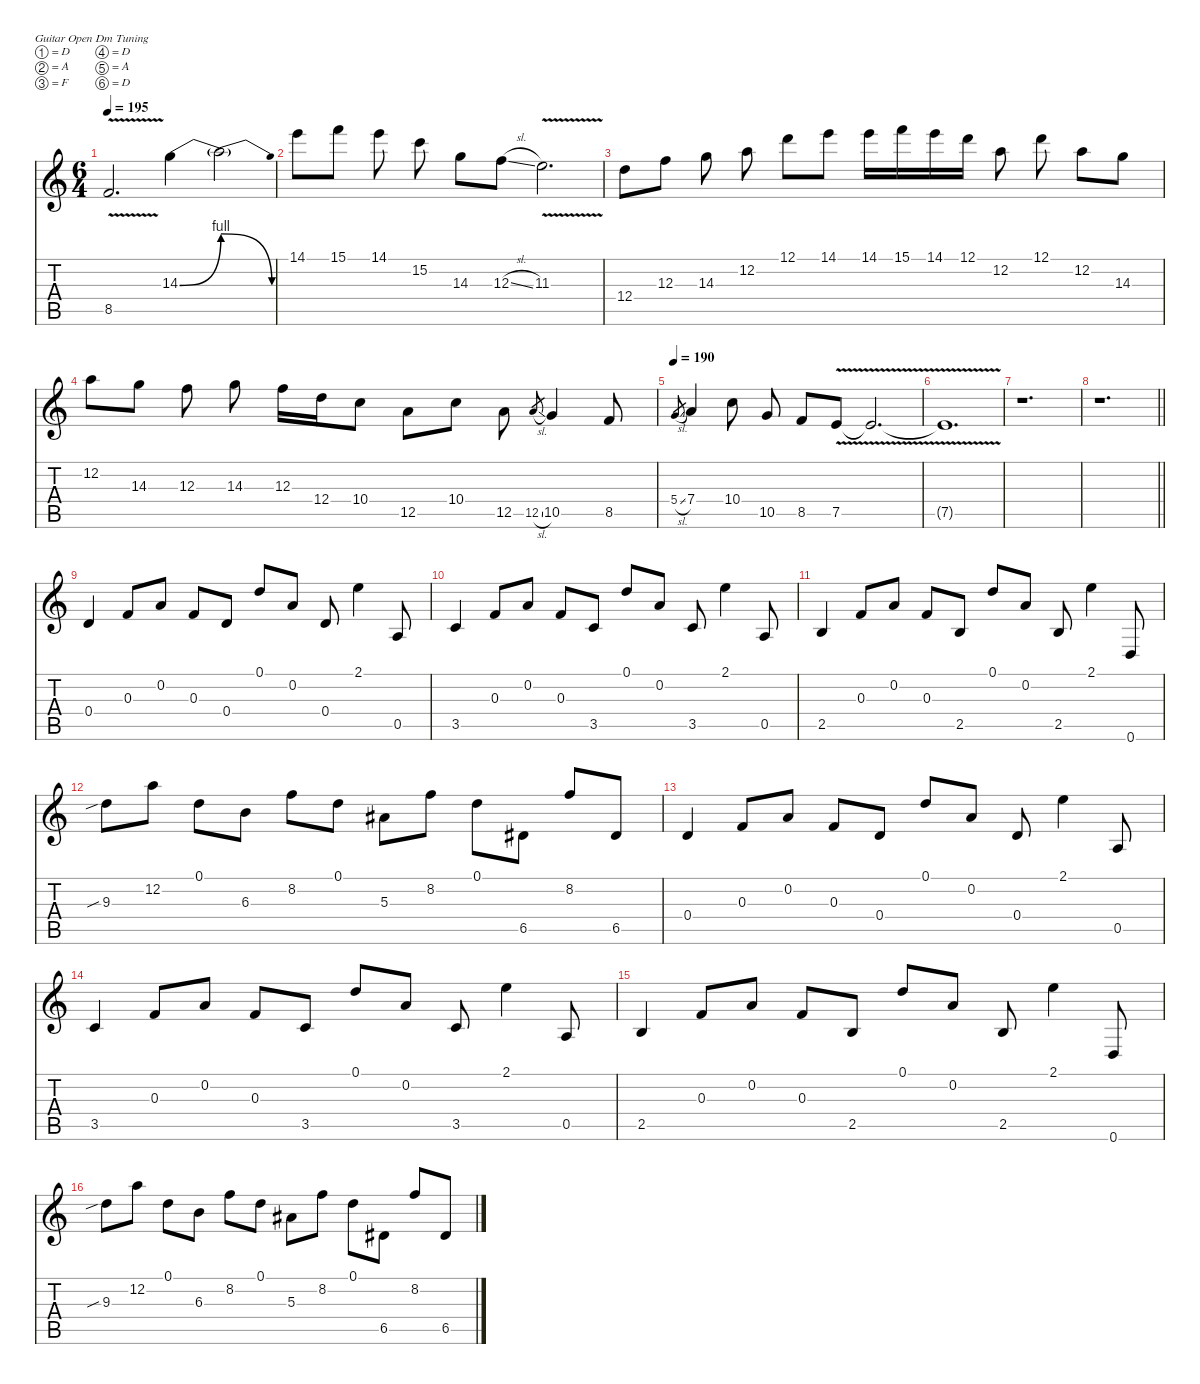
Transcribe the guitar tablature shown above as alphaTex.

\defaultSystemsLayout 4
\hideDynamics
\bracketExtendMode nobrackets
\singleTrackTrackNamePolicy hidden
\multiTrackTrackNamePolicy hidden
\firstSystemTrackNameMode fullname
\firstSystemTrackNameOrientation horizontal
\otherSystemsTrackNameOrientation horizontal
\track ("Guitar 1" "dist.guit.") {defaultSystemsLayout 4 mute instrument distortionguitar}
\staff {score tabs}
\tuning (D4 A3 F3 D3 A2 D2)
\ts (6 4)
\tempo 195
\clef g2
\ks c
8.5{v}.2{d dy f beam Up} 14.3{be (bend 0 0 60 4)}.4{beam Down} 14.3{be (release 0 4 60 0) t}.2{beam Down} |
14.1.8{beam Down} 15.1.8{beam Down} 14.1.8{beam Down beam split} 15.2.8{beam Down} 14.3.8{beam Down} 12.3{sl}.8{beam Down} 11.3{v}.2{d beam Down} |
12.4.8{beam Down} 12.3.8{beam Down} 14.3.8{beam Down beam split} 12.2.8{beam Down} 12.1.8{beam Down} 14.1.8{beam Down} 14.1.16{beam Down} 15.1.16{beam Down} 14.1.16{beam Down} 12.1.16{beam Down} 12.2.8{beam Down beam split} 12.1.8{beam Down} 12.2.8{beam Down} 14.3.8{beam Down} |
12.2.8{beam Down} 14.3.8{beam Down} 12.3.8{beam Down beam split} 14.3.8{beam Down} 12.3.16{beam Down} 12.4.16{beam Down} 10.4.8{beam Down} 12.5.8{beam Down} 10.4.8{beam Down} 12.5.8{beam Down} 12.5{sl}.8{gr dy mf beam Up} 10.5.4{dy f beam Up} 8.5.8{beam Up} |
\tempo 190
5.4{sl}.8{gr dy mp beam Up} 7.4.4{dy f beam Up} 10.4.8{beam Down beam split} 10.5.8{beam Up} 8.5.8{beam Up} 7.5{v}.8{beam Up} 7.5{v t}.2{d beam Up} |
7.5{v t}.1{d beam Up} |
r.1{d beam Down} |
\barLineRight lightlight
r.1{d beam Down} |
0.4.4{instrument acousticguitarsteel beam Up} 0.3.8{beam Up} 0.2.8{beam Up} 0.3.8{beam Up} 0.4.8{beam Up} 0.1.8{beam Up} 0.2.8{beam Up} 0.4.8{beam Up} 2.1.4{beam Down} 0.5.8{beam Up} |
3.5.4{beam Up} 0.3.8{beam Up} 0.2.8{beam Up} 0.3.8{beam Up} 3.5.8{beam Up} 0.1.8{beam Up} 0.2.8{beam Up} 3.5.8{beam Up} 2.1.4{beam Down} 0.5.8{beam Up} |
2.5.4{beam Up} 0.3.8{beam Up} 0.2.8{beam Up} 0.3.8{beam Up} 2.5.8{beam Up} 0.1.8{beam Up} 0.2.8{beam Up} 2.5.8{beam Up} 2.1.4{beam Down} 0.6.8{beam Up} |
9.3{sib}.8{beam Down} 12.2.8{beam Down} 0.1.8{beam Down} 6.3.8{beam Down} 8.2.8{beam Down} 0.1.8{beam Down} 5.3{acc #}.8{beam Down} 8.2.8{beam Down} 0.1.8{beam Down} 6.5{acc #}.8{beam Up} 8.2.8{beam Up} 6.5{acc #}.8{beam Up} |
0.4.4{beam Up} 0.3.8{beam Up} 0.2.8{beam Up} 0.3.8{beam Up} 0.4.8{beam Up} 0.1.8{beam Up} 0.2.8{beam Up} 0.4.8{beam Up} 2.1.4{beam Down} 0.5.8{beam Up} |
3.5.4{beam Up} 0.3.8{beam Up} 0.2.8{beam Up} 0.3.8{beam Up} 3.5.8{beam Up} 0.1.8{beam Up} 0.2.8{beam Up} 3.5.8{beam Up} 2.1.4{beam Down} 0.5.8{beam Up} |
2.5.4{beam Up} 0.3.8{beam Up} 0.2.8{beam Up} 0.3.8{beam Up} 2.5.8{beam Up} 0.1.8{beam Up} 0.2.8{beam Up} 2.5.8{beam Up} 2.1.4{beam Down} 0.6.8{beam Up} |
9.3{sib}.8{beam Down} 12.2.8{beam Down} 0.1.8{beam Down} 6.3.8{beam Down} 8.2.8{beam Down} 0.1.8{beam Down} 5.3{acc #}.8{beam Down} 8.2.8{beam Down} 0.1.8{beam Down} 6.5{acc #}.8{beam Up} 8.2.8{beam Up} 6.5{acc #}.8{beam Up}
